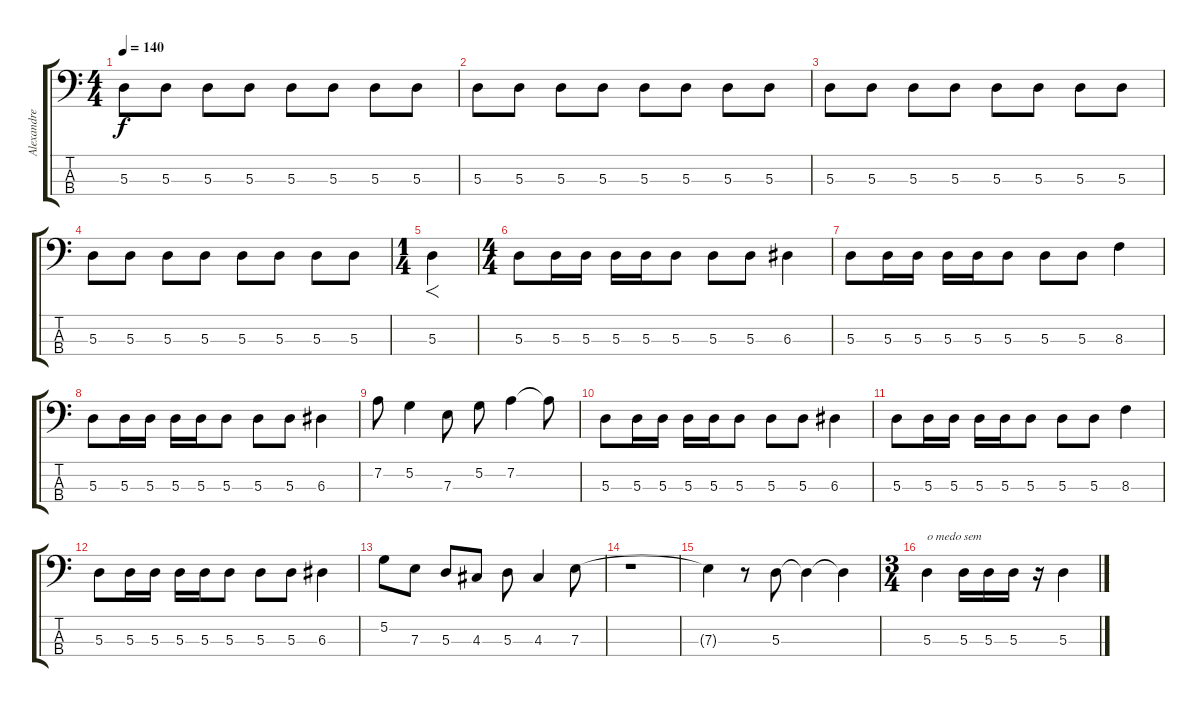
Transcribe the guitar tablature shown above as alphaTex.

\track ("Alexandre " "Alexandre ") {instrument electricbassfinger}
\staff {score tabs}
\tuning (G2 D2 A1 E1) {hide}
\ts (4 4)
\tempo 140
\clef f4
\ks c
5.3.8{dy f} 5.3.8 5.3.8 5.3.8 5.3.8 5.3.8 5.3.8 5.3.8 |
5.3.8 5.3.8 5.3.8 5.3.8 5.3.8 5.3.8 5.3.8 5.3.8 |
5.3.8 5.3.8 5.3.8 5.3.8 5.3.8 5.3.8 5.3.8 5.3.8 |
5.3.8 5.3.8 5.3.8 5.3.8 5.3.8 5.3.8 5.3.8 5.3.8 |
\ts (1 4)
5.3.4{f} |
\ts (4 4)
5.3.8 5.3.16 5.3.16 5.3.16 5.3.16 5.3.8 5.3.8 5.3.8 6.3.4 |
5.3.8 5.3.16 5.3.16 5.3.16 5.3.16 5.3.8 5.3.8 5.3.8 8.3.4 |
5.3.8 5.3.16 5.3.16 5.3.16 5.3.16 5.3.8 5.3.8 5.3.8 6.3.4 |
7.2.8 5.2.4 7.3.8 5.2.8 7.2.4 7.2{t}.8 |
5.3.8 5.3.16 5.3.16 5.3.16 5.3.16 5.3.8 5.3.8 5.3.8 6.3.4 |
5.3.8 5.3.16 5.3.16 5.3.16 5.3.16 5.3.8 5.3.8 5.3.8 8.3.4 |
5.3.8 5.3.16 5.3.16 5.3.16 5.3.16 5.3.8 5.3.8 5.3.8 6.3.4 |
5.2.8 7.3.8 5.3.8 4.3.8 5.3.8 4.3.4 7.3.8 |
r.1 |
7.3{t}.4 r.8 5.3.8 5.3{t}.4 5.3{t}.4 |
\ts (3 4)
5.3.4{txt "o medo sem"} 5.3.16 5.3.16 5.3.16 r.16 5.3.4
